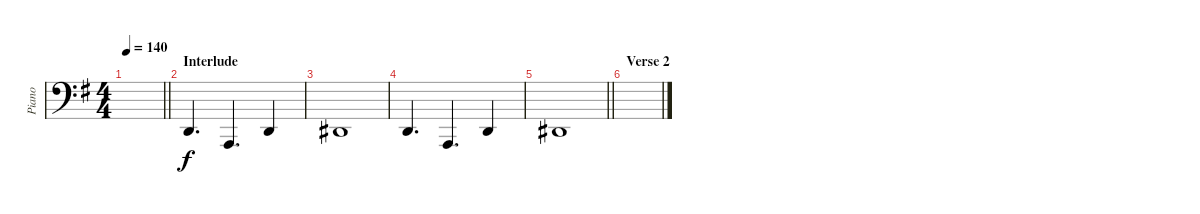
\track ("Piano" "Piano") {instrument acousticgrandpiano}
\staff {score}
\tuning (G2 D2 A1 E1) {hide}
\ts (4 4)
\tempo 140
\clef f4
\barLineRight lightlight
\ks g
|
\section ("" "Interlude")
0.2.4{d} 0.3.4{d} 0.2.4 |
1.2.1 |
0.2.4{d} 0.3.4{d} 0.2.4 |
\barLineRight lightlight
1.2.1 |
\section ("" "Verse 2")
